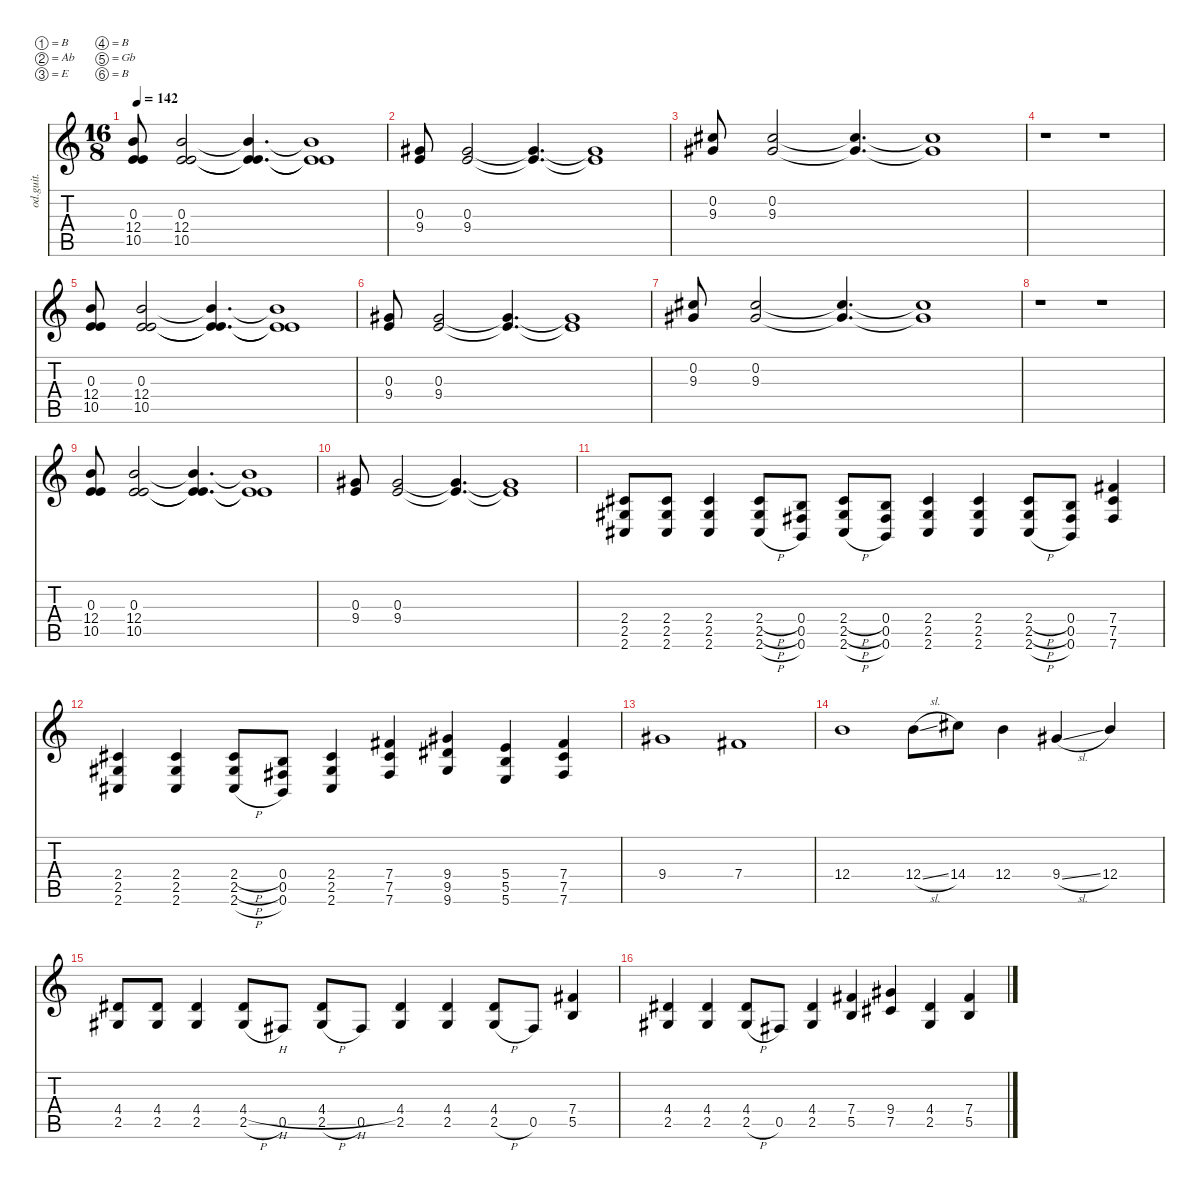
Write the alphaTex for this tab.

\defaultSystemsLayout 4
\hideDynamics
\bracketExtendMode nobrackets
\otherSystemsTrackNameOrientation horizontal
\track ("Guitar1" "od.guit.") {instrument overdrivenguitar}
\staff {score tabs}
\tuning (B3 Ab3 E3 B2 Gb2 B1)
\ts (16 8)
\tempo 142
\clef g2
\ks c
(0.3 12.4 10.5).8{dy f beam Up} (0.3 12.4 10.5).2{beam Up} (0.3{t} 12.4{t} 10.5{t}).4{d beam Up} (0.3{t} 12.4{t} 10.5{t}).1{beam Up} |
(0.3 9.4{acc #}).8{beam Up} (0.3 9.4{acc #}).2{beam Up} (0.3{t} 9.4{t acc #}).4{d beam Up} (0.3{t} 9.4{t acc #}).1{beam Up} |
(0.2{acc #} 9.3{acc #}).8{beam Up} (0.2{acc #} 9.3{acc #}).2{beam Up} (0.2{t acc #} 9.3{t acc #}).4{d beam Up} (0.2{t acc #} 9.3{t acc #}).1{beam Up} |
r.1{beam Down} r.1{beam Down} |
(0.3 12.4 10.5).8{beam Up} (0.3 12.4 10.5).2{beam Up} (0.3{t} 12.4{t} 10.5{t}).4{d beam Up} (0.3{t} 12.4{t} 10.5{t}).1{beam Up} |
(0.3 9.4{acc #}).8{beam Up} (0.3 9.4{acc #}).2{beam Up} (0.3{t} 9.4{t acc #}).4{d beam Up} (0.3{t} 9.4{t acc #}).1{beam Up} |
(0.2{acc #} 9.3{acc #}).8{beam Up} (0.2{acc #} 9.3{acc #}).2{beam Up} (0.2{t acc #} 9.3{t acc #}).4{d beam Up} (0.2{t acc #} 9.3{t acc #}).1{beam Up} |
r.1{beam Down} r.1{beam Down} |
(0.3 12.4 10.5).8{beam Up} (0.3 12.4 10.5).2{beam Up} (0.3{t} 12.4{t} 10.5{t}).4{d beam Up} (0.3{t} 12.4{t} 10.5{t}).1{beam Up} |
(0.3 9.4{acc #}).8{beam Up} (0.3 9.4{acc #}).2{beam Up} (0.3{t} 9.4{t acc #}).4{d beam Up} (0.3{t} 9.4{t acc #}).1{beam Up} |
(2.4{acc #} 2.5{acc #} 2.6{acc #}).8{beam Up} (2.4{acc #} 2.5{acc #} 2.6{acc #}).8{beam Up} (2.4{acc #} 2.5{acc #} 2.6{acc #}).4{beam Up} (2.4{h acc #} 2.5{h acc #} 2.6{h acc #}).8{beam Up} (0.4 0.5{acc #} 0.6).8{beam Up} (2.4{h acc #} 2.5{h acc #} 2.6{h acc #}).8{beam Up} (0.4 0.5{acc #} 0.6).8{beam Up} (2.4{acc #} 2.5{acc #} 2.6{acc #}).4{beam Up} (2.4{acc #} 2.5{acc #} 2.6{acc #}).4{beam Up} (2.4{h acc #} 2.5{h acc #} 2.6{h acc #}).8{beam Up} (0.4 0.5{acc #} 0.6).8{beam Up} (7.4{acc #} 7.5{acc #} 7.6{acc #}).4{beam Up} |
(2.4{acc #} 2.5{acc #} 2.6{acc #}).4{beam Up} (2.4{acc #} 2.5{acc #} 2.6{acc #}).4{beam Up} (2.4{h acc #} 2.5{h acc #} 2.6{h acc #}).8{beam Up} (0.4 0.5{acc #} 0.6).8{beam Up} (2.4{acc #} 2.5{acc #} 2.6{acc #}).4{beam Up} (7.4{acc #} 7.5{acc #} 7.6{acc #}).4{beam Up} (9.4{acc #} 9.5{acc #} 9.6{acc #}).4{beam Up} (5.4 5.5 5.6).4{beam Up} (7.4{acc #} 7.5{acc #} 7.6{acc #}).4{beam Up} |
9.4{acc #}.1{beam Up} 7.4{acc #}.1{beam Up} |
12.4.1{beam Down} 12.4{sl}.8{beam Down} 14.4{acc #}.8{beam Down} 12.4.4{beam Down} 9.4{sl acc #}.4{beam Up} 12.4.4{beam Up} |
(4.4{acc #} 2.5{acc #}).8{beam Up} (4.4{acc #} 2.5{acc #}).8{beam Up} (4.4{acc #} 2.5{acc #}).4{beam Up} (4.4{h acc #} 2.5{h acc #}).8{beam Up} 0.5{acc #}.8{beam Up} (4.4{h acc #} 2.5{h acc #}).8{beam Up} 0.5{acc #}.8{beam Up} (4.4{acc #} 2.5{acc #}).4{beam Up} (4.4{acc #} 2.5{acc #}).4{beam Up} (4.4{acc #} 2.5{h acc #}).8{beam Up} 0.5{acc #}.8{beam Up} (7.4{acc #} 5.5).4{beam Up} |
(4.4{acc #} 2.5{acc #}).4{beam Up} (4.4{acc #} 2.5{acc #}).4{beam Up} (4.4{acc #} 2.5{h acc #}).8{beam Up} 0.5{acc #}.8{beam Up} (4.4{acc #} 2.5{acc #}).4{beam Up} (7.4{acc #} 5.5).4{beam Up} (9.4{acc #} 7.5{acc #}).4{beam Up} (4.4{acc #} 2.5{acc #}).4{beam Up} (7.4{acc #} 5.5).4{beam Up}
